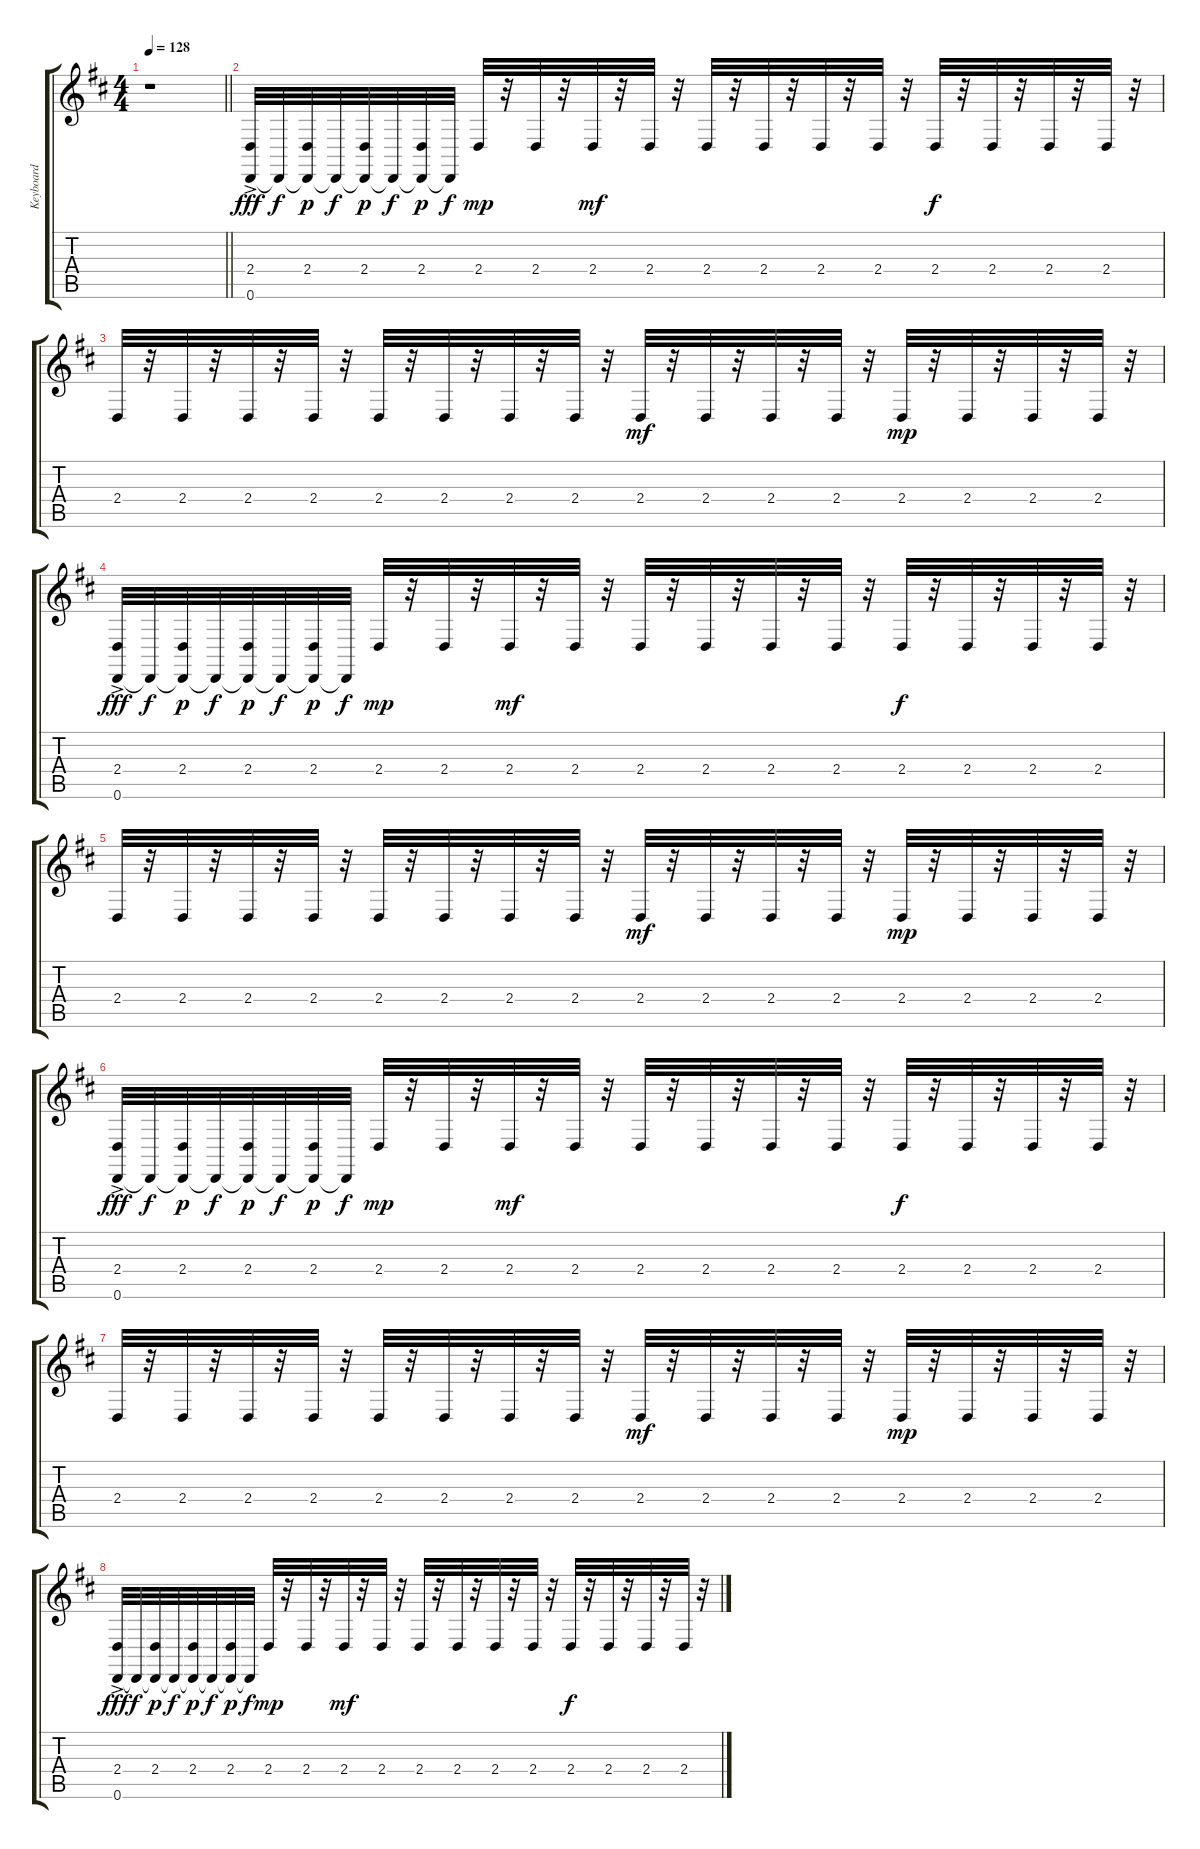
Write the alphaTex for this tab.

\track ("Keyboard" "Keyboard") {instrument pad6metallic}
\staff {score tabs}
\tuning (D4 A3 F3 C3 G2 D2) {hide}
\ts (4 4)
\tempo 128
\clef g2
\barLineRight lightlight
\ks d
r.1{dy mp} |
(2.4 0.6{ac}).32{dy fff instrument lead2sawtooth} 0.6{t}.32{dy f} (2.4 0.6{t}).32{dy p} 0.6{t}.32{dy f} (2.4 0.6{t}).32{dy p} 0.6{t}.32{dy f} (2.4 0.6{t}).32{dy p} 0.6{t}.32{dy f} 2.4.32{dy mp} r.32 2.4.32 r.32 2.4.32{dy mf} r.32 2.4.32 r.32 2.4.32 r.32 2.4.32 r.32 2.4.32 r.32 2.4.32 r.32 2.4.32{dy f} r.32 2.4.32 r.32 2.4.32 r.32 2.4.32 r.32 |
2.4.32 r.32 2.4.32 r.32 2.4.32 r.32 2.4.32 r.32 2.4.32 r.32 2.4.32 r.32 2.4.32 r.32 2.4.32 r.32 2.4.32{dy mf} r.32 2.4.32 r.32 2.4.32 r.32 2.4.32 r.32 2.4.32{dy mp} r.32 2.4.32 r.32 2.4.32 r.32 2.4.32 r.32 |
(2.4 0.6{ac}).32{dy fff} 0.6{t}.32{dy f} (2.4 0.6{t}).32{dy p} 0.6{t}.32{dy f} (2.4 0.6{t}).32{dy p} 0.6{t}.32{dy f} (2.4 0.6{t}).32{dy p} 0.6{t}.32{dy f} 2.4.32{dy mp} r.32 2.4.32 r.32 2.4.32{dy mf} r.32 2.4.32 r.32 2.4.32 r.32 2.4.32 r.32 2.4.32 r.32 2.4.32 r.32 2.4.32{dy f} r.32 2.4.32 r.32 2.4.32 r.32 2.4.32 r.32 |
2.4.32 r.32 2.4.32 r.32 2.4.32 r.32 2.4.32 r.32 2.4.32 r.32 2.4.32 r.32 2.4.32 r.32 2.4.32 r.32 2.4.32{dy mf} r.32 2.4.32 r.32 2.4.32 r.32 2.4.32 r.32 2.4.32{dy mp} r.32 2.4.32 r.32 2.4.32 r.32 2.4.32 r.32 |
(2.4 0.6{ac}).32{dy fff} 0.6{t}.32{dy f} (2.4 0.6{t}).32{dy p} 0.6{t}.32{dy f} (2.4 0.6{t}).32{dy p} 0.6{t}.32{dy f} (2.4 0.6{t}).32{dy p} 0.6{t}.32{dy f} 2.4.32{dy mp} r.32 2.4.32 r.32 2.4.32{dy mf} r.32 2.4.32 r.32 2.4.32 r.32 2.4.32 r.32 2.4.32 r.32 2.4.32 r.32 2.4.32{dy f} r.32 2.4.32 r.32 2.4.32 r.32 2.4.32 r.32 |
2.4.32 r.32 2.4.32 r.32 2.4.32 r.32 2.4.32 r.32 2.4.32 r.32 2.4.32 r.32 2.4.32 r.32 2.4.32 r.32 2.4.32{dy mf} r.32 2.4.32 r.32 2.4.32 r.32 2.4.32 r.32 2.4.32{dy mp} r.32 2.4.32 r.32 2.4.32 r.32 2.4.32 r.32 |
(2.4 0.6{ac}).32{dy fff} 0.6{t}.32{dy f} (2.4 0.6{t}).32{dy p} 0.6{t}.32{dy f} (2.4 0.6{t}).32{dy p} 0.6{t}.32{dy f} (2.4 0.6{t}).32{dy p} 0.6{t}.32{dy f} 2.4.32{dy mp} r.32 2.4.32 r.32 2.4.32{dy mf} r.32 2.4.32 r.32 2.4.32 r.32 2.4.32 r.32 2.4.32 r.32 2.4.32 r.32 2.4.32{dy f} r.32 2.4.32 r.32 2.4.32 r.32 2.4.32 r.32
